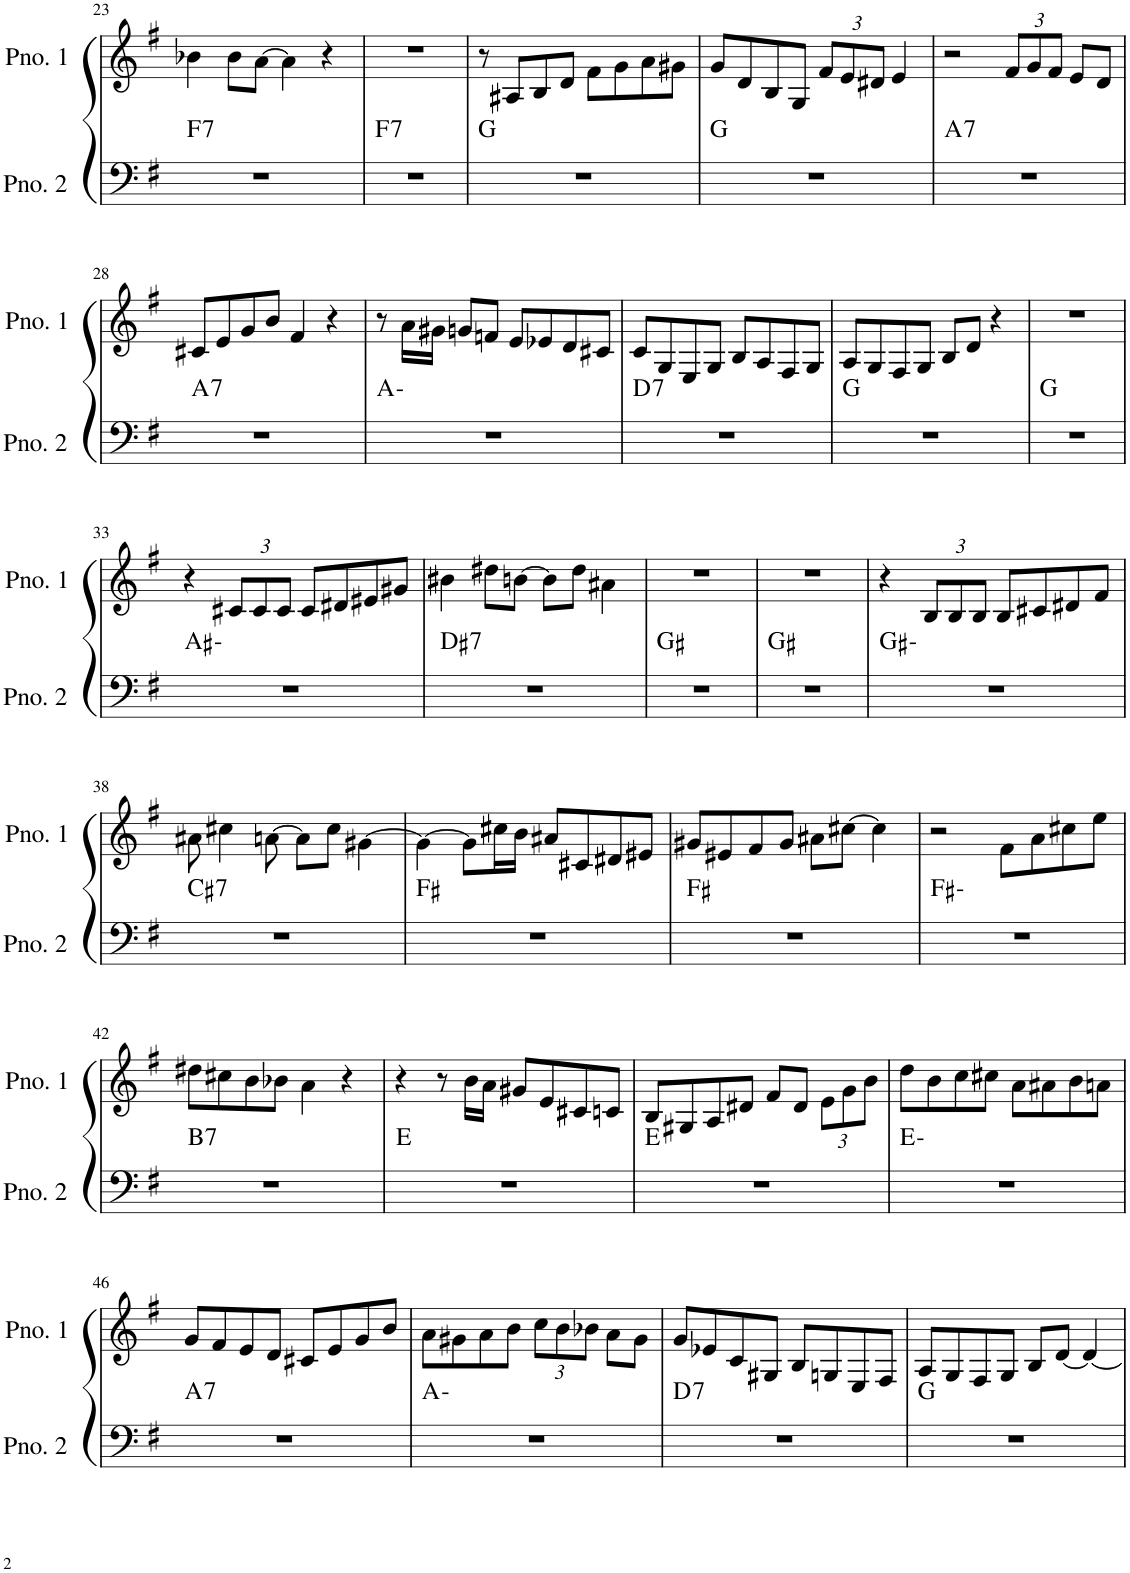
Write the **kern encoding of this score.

**kern	**harte	**kern
*part2	*part2	*part1
*staff2	*	*staff1
*I"ピアノ 2	*	*I"ピアノ 1
!!LO:PB:g=z
*clefF4	*	*clefG2
*k[f#]	*	*k[f#]
*M4/4	*	*M4/4
=23	=23	=23
!	!LO:H:kt=7	!
1r	F:7	4b-X\
.	.	8b-\L
.	.	[8a\J
.	.	4a\]
.	.	4r
=24	=24	=24
!	!LO:H:kt=7	!
1r	F:7	1r
=25	=25	=25
1r	G:maj	8r
.	.	8A#X/L
.	.	8B/
.	.	8d/J
.	.	8f#\L
.	.	8g\
.	.	8a\
.	.	8g#X\J
=26	=26	=26
1r	G:maj	8g/L
.	.	8d/
.	.	8B/
.	.	8G/J
*	*	*Xbrackettup
.	.	12f#/L
.	.	12e/
.	.	12d#X/J
.	.	4e/
=27	=27	=27
!	!LO:H:kt=7	!
1r	A:7	2r
.	.	12f#/L
.	.	12g/
.	.	12f#/J
.	.	8e/L
.	.	8d/J
!!LO:LB:g=z
=28	=28	=28
!	!LO:H:kt=7	!
1r	A:7	8c#X/L
.	.	8e/
.	.	8g/
.	.	8b/J
.	.	4f#/
.	.	4r
=29	=29	=29
1r	A:min	8r
.	.	16a\LL
.	.	16g#X\JJ
.	.	8gn/L
.	.	8fn/J
.	.	8e/L
.	.	8e-X/
.	.	8d/
.	.	8c#X/J
=30	=30	=30
!	!LO:H:kt=7	!
1r	D:7	8c/L
.	.	8G/
.	.	8E/
.	.	8G/J
.	.	8B/L
.	.	8A/
.	.	8F#/
.	.	8G/J
=31	=31	=31
1r	G:maj	8A/L
.	.	8G/
.	.	8F#/
.	.	8G/J
.	.	8B/L
.	.	8d/J
.	.	4r
=32	=32	=32
1r	G:maj	1r
!!LO:LB:g=z
=33	=33	=33
1r	A#:min	4r
.	.	12c#X/L
.	.	12c#/
.	.	12c#/J
.	.	8c#/L
.	.	8d#X/
.	.	8e#X/
.	.	8g#X/J
=34	=34	=34
!	!LO:H:kt=7	!
1r	D#:7	4b#X\
.	.	8dd#X\L
.	.	[8bn\J
.	.	8b\L]
.	.	8dd#\J
.	.	4a#X\
=35	=35	=35
1r	G#:maj	1r
=36	=36	=36
1r	G#:maj	1r
=37	=37	=37
1r	G#:min	4r
.	.	12B/L
.	.	12B/
.	.	12B/J
.	.	8B/L
.	.	8c#X/
.	.	8d#X/
.	.	8f#/J
!!LO:LB:g=z
=38	=38	=38
!	!LO:H:kt=7	!
1r	C#:7	8a#X\
.	.	4cc#X\
.	.	[8an\
.	.	8a\L]
.	.	8cc#\J
.	.	[4g#X\
=39	=39	=39
1r	F#:maj	4g#\_
.	.	8g#\L]
.	.	16cc#X\L
.	.	16b\JJ
.	.	8a#X/L
.	.	8c#X/
.	.	8d#X/
.	.	8e#X/J
=40	=40	=40
1r	F#:maj	8g#X/L
.	.	8e#X/
.	.	8f#/
.	.	8g#/J
.	.	8a#X\L
.	.	[8cc#X\J
.	.	4cc#\]
=41	=41	=41
1r	F#:min	2r
.	.	8f#\L
.	.	8a\
.	.	8cc#X\
.	.	8ee\J
!!LO:LB:g=z
=42	=42	=42
!	!LO:H:kt=7	!
1r	B:7	8dd#X\L
.	.	8cc#X\
.	.	8b\
.	.	8b-X\J
.	.	4a\
.	.	4r
=43	=43	=43
1r	E:maj	4r
.	.	8r
.	.	16b\LL
.	.	16a\JJ
.	.	8g#X/L
.	.	8e/
.	.	8c#X/
.	.	8cn/J
=44	=44	=44
1r	E:maj	8B/L
.	.	8G#X/
.	.	8A/
.	.	8d#X/J
.	.	8f#/L
.	.	8d#/J
.	.	12e\L
.	.	12g\
.	.	12b\J
=45	=45	=45
1r	E:min	8dd\L
.	.	8b\
.	.	8cc\
.	.	8cc#X\J
.	.	8a\L
.	.	8a#X\
.	.	8b\
.	.	8an\J
!!LO:LB:g=z
=46	=46	=46
!	!LO:H:kt=7	!
1r	A:7	8g/L
.	.	8f#/
.	.	8e/
.	.	8d/J
.	.	8c#X/L
.	.	8e/
.	.	8g/
.	.	8b/J
=47	=47	=47
1r	A:min	8a\L
.	.	8g#X\
.	.	8a\
.	.	8b\J
.	.	12cc\L
.	.	12b\
.	.	12b-X\J
.	.	8a\L
.	.	8g#\J
=48	=48	=48
!	!LO:H:kt=7	!
1r	D:7	8g/L
.	.	8e-X/
.	.	8c/
.	.	8G#X/J
.	.	8B/L
.	.	8Gn/
.	.	8E/
.	.	8F#/J
=49	=49	=49
1r	G:maj	8A/L
.	.	8G/
.	.	8F#/
.	.	8G/J
.	.	8B/L
.	.	[8d/J
.	.	4d/_
=	=	=
*-	*-	*-
